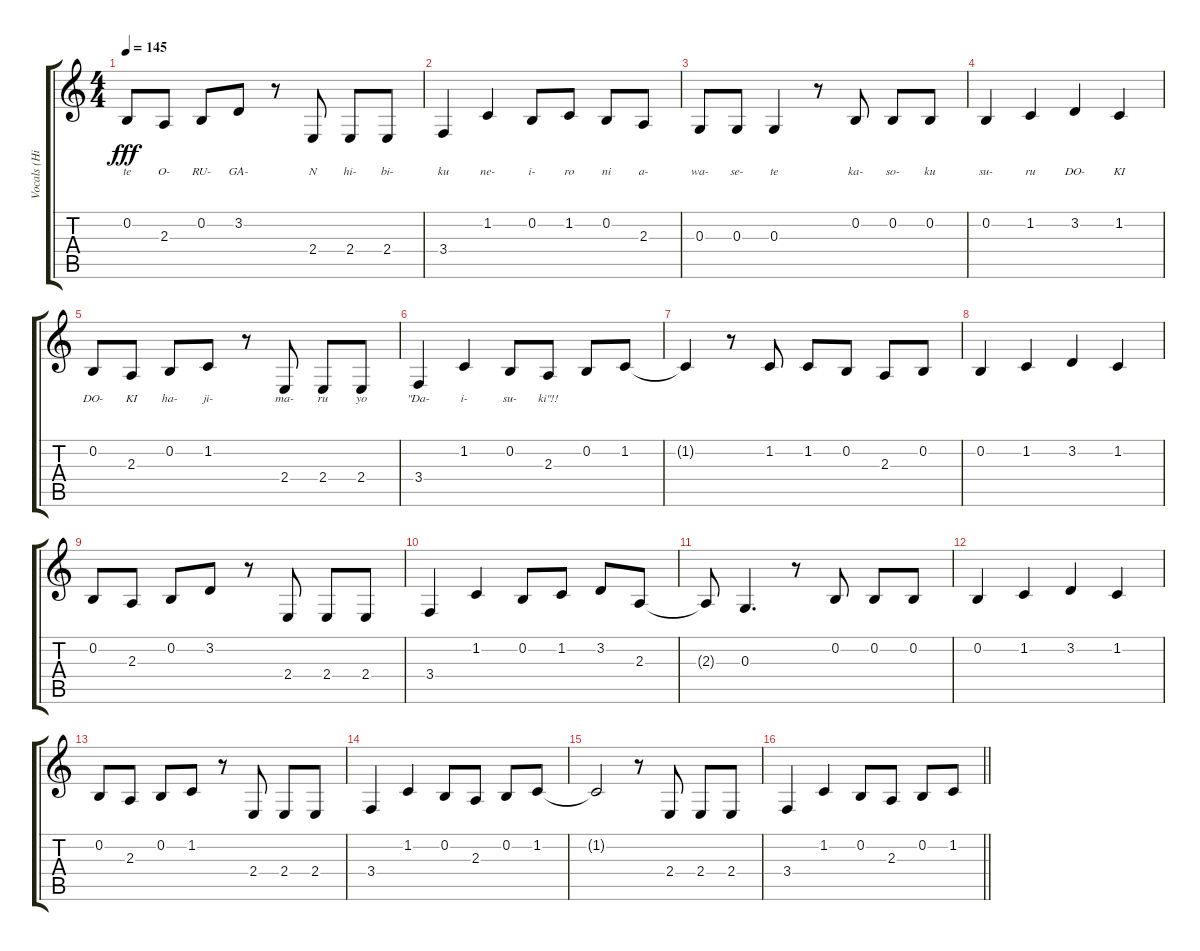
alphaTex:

\track ("Vocals (Hirasawa Ui)" "Vocals (Hi") {instrument altosax}
\staff {score tabs}
\tuning (E4 B3 G3 D3 A2 E2) {hide}
\ts (4 4)
\tempo 145
\clef g2
\ks c
0.2.8{lyrics (0 "te") lyrics (1 "") lyrics (2 "") lyrics (3 "") lyrics (4 "") dy fff} 2.3.8{lyrics (0 "O-") lyrics (1 "") lyrics (2 "") lyrics (3 "") lyrics (4 "")} 0.2.8{lyrics (0 "RU-") lyrics (1 "") lyrics (2 "") lyrics (3 "") lyrics (4 "")} 3.2.8{lyrics (0 "GA-") lyrics (1 "") lyrics (2 "") lyrics (3 "") lyrics (4 "")} r.8 2.4.8{lyrics (0 "N") lyrics (1 "") lyrics (2 "") lyrics (3 "") lyrics (4 "")} 2.4.8{lyrics (0 "hi-") lyrics (1 "") lyrics (2 "") lyrics (3 "") lyrics (4 "")} 2.4.8{lyrics (0 "bi-") lyrics (1 "") lyrics (2 "") lyrics (3 "") lyrics (4 "")} |
3.4.4{lyrics (0 "ku") lyrics (1 "") lyrics (2 "") lyrics (3 "") lyrics (4 "")} 1.2.4{lyrics (0 "ne-") lyrics (1 "") lyrics (2 "") lyrics (3 "") lyrics (4 "")} 0.2.8{lyrics (0 "i-") lyrics (1 "") lyrics (2 "") lyrics (3 "") lyrics (4 "")} 1.2.8{lyrics (0 "ro") lyrics (1 "") lyrics (2 "") lyrics (3 "") lyrics (4 "")} 0.2.8{lyrics (0 "ni") lyrics (1 "") lyrics (2 "") lyrics (3 "") lyrics (4 "")} 2.3.8{lyrics (0 "a-") lyrics (1 "") lyrics (2 "") lyrics (3 "") lyrics (4 "")} |
0.3.8{lyrics (0 "wa-") lyrics (1 "") lyrics (2 "") lyrics (3 "") lyrics (4 "")} 0.3.8{lyrics (0 "se-") lyrics (1 "") lyrics (2 "") lyrics (3 "") lyrics (4 "")} 0.3.4{lyrics (0 "te") lyrics (1 "") lyrics (2 "") lyrics (3 "") lyrics (4 "")} r.8 0.2.8{lyrics (0 "ka-") lyrics (1 "") lyrics (2 "") lyrics (3 "") lyrics (4 "")} 0.2.8{lyrics (0 "so-") lyrics (1 "") lyrics (2 "") lyrics (3 "") lyrics (4 "")} 0.2.8{lyrics (0 "ku") lyrics (1 "") lyrics (2 "") lyrics (3 "") lyrics (4 "")} |
0.2.4{lyrics (0 "su-") lyrics (1 "") lyrics (2 "") lyrics (3 "") lyrics (4 "")} 1.2.4{lyrics (0 "ru") lyrics (1 "") lyrics (2 "") lyrics (3 "") lyrics (4 "")} 3.2.4{lyrics (0 "DO-") lyrics (1 "") lyrics (2 "") lyrics (3 "") lyrics (4 "")} 1.2.4{lyrics (0 "KI") lyrics (1 "") lyrics (2 "") lyrics (3 "") lyrics (4 "")} |
0.2.8{lyrics (0 "DO-") lyrics (1 "") lyrics (2 "") lyrics (3 "") lyrics (4 "")} 2.3.8{lyrics (0 "KI") lyrics (1 "") lyrics (2 "") lyrics (3 "") lyrics (4 "")} 0.2.8{lyrics (0 "ha-") lyrics (1 "") lyrics (2 "") lyrics (3 "") lyrics (4 "")} 1.2.8{lyrics (0 "ji-") lyrics (1 "") lyrics (2 "") lyrics (3 "") lyrics (4 "")} r.8 2.4.8{lyrics (0 "ma-") lyrics (1 "") lyrics (2 "") lyrics (3 "") lyrics (4 "")} 2.4.8{lyrics (0 "ru") lyrics (1 "") lyrics (2 "") lyrics (3 "") lyrics (4 "")} 2.4.8{lyrics (0 "yo") lyrics (1 "") lyrics (2 "") lyrics (3 "") lyrics (4 "")} |
3.4.4{lyrics (0 "\"Da-") lyrics (1 "") lyrics (2 "") lyrics (3 "") lyrics (4 "")} 1.2.4{lyrics (0 "i-") lyrics (1 "") lyrics (2 "") lyrics (3 "") lyrics (4 "")} 0.2.8{lyrics (0 "su-") lyrics (1 "") lyrics (2 "") lyrics (3 "") lyrics (4 "")} 2.3.8{lyrics (0 "ki\"!!") lyrics (1 "") lyrics (2 "") lyrics (3 "") lyrics (4 "")} 0.2.8 1.2.8 |
1.2{t}.4 r.8 1.2.8 1.2.8 0.2.8 2.3.8 0.2.8 |
0.2.4 1.2.4 3.2.4 1.2.4 |
0.2.8 2.3.8 0.2.8 3.2.8 r.8 2.4.8 2.4.8 2.4.8 |
3.4.4 1.2.4 0.2.8 1.2.8 3.2.8 2.3.8 |
2.3{t}.8 0.3.4{d} r.8 0.2.8 0.2.8 0.2.8 |
0.2.4 1.2.4 3.2.4 1.2.4 |
0.2.8 2.3.8 0.2.8 1.2.8 r.8 2.4.8 2.4.8 2.4.8 |
3.4.4 1.2.4 0.2.8 2.3.8 0.2.8 1.2.8 |
1.2{t}.2 r.8 2.4.8 2.4.8 2.4.8 |
\barLineRight lightlight
3.4.4 1.2.4 0.2.8 2.3.8 0.2.8 1.2.8
